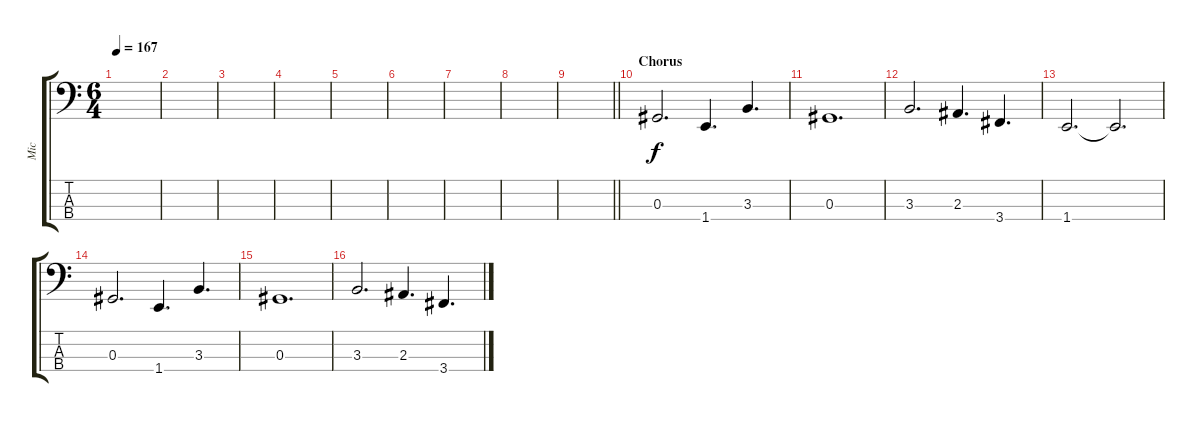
\track ("Mic" "Mic") {instrument electricbassfinger}
\staff {score tabs}
\tuning (Gb2 Db2 Ab1 Eb1) {hide}
\ts (6 4)
\tempo 167
\clef f4
\ks c
|
|
|
|
|
|
|
|
\barLineRight lightlight
|
\section ("" "Chorus")
0.3.2{d} 1.4.4{d} 3.3.4{d} |
0.3.1{d} |
3.3.2{d} 2.3.4{d} 3.4.4{d} |
1.4.2{d} 1.4{t}.2{d} |
0.3.2{d} 1.4.4{d} 3.3.4{d} |
0.3.1{d} |
3.3.2{d} 2.3.4{d} 3.4.4{d}
